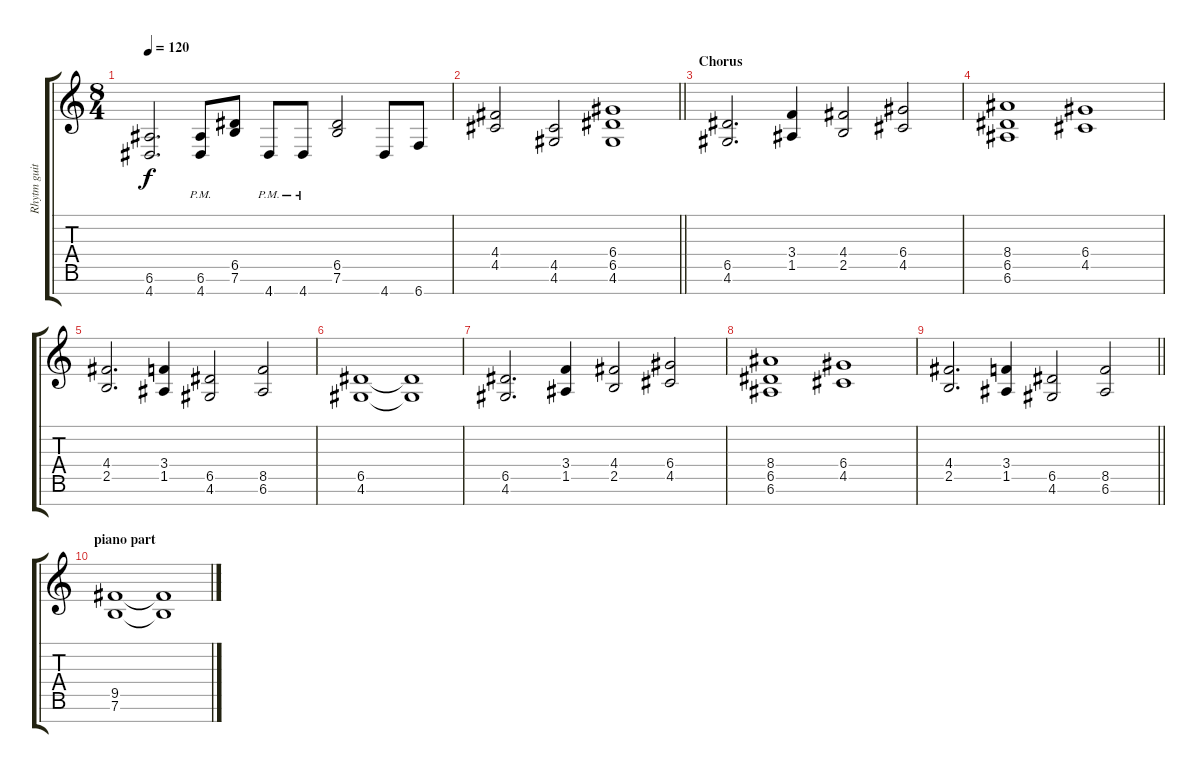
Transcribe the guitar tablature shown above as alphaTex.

\track ("Rhytm guitar" "Rhytm guit") {instrument distortionguitar}
\staff {score tabs}
\tuning (E4 B3 G3 D3 A2 E2 B1) {hide}
\ts (8 4)
\tempo 120
\clef g2
\ks c
(6.6 4.7).2{d dy f} (6.6{pm} 4.7{pm}).8 (6.5 7.6).8 4.7{pm}.8 4.7{pm}.8 (6.5 7.6).2 4.7.8 6.7.8 |
\barLineRight lightlight
(4.4 4.5).2 (4.5 4.6).2 (6.4 6.5 4.6).1 |
\section ("" "Chorus")
(6.5 4.6).2{d} (3.4 1.5).4 (4.4 2.5).2 (6.4 4.5).2 |
(8.4 6.5 6.6).1 (6.4 4.5).1 |
(4.4 2.5).2{d} (3.4 1.5).4 (6.5 4.6).2 (8.5 6.6).2 |
(6.5 4.6).1 (6.5{t} 4.6{t}).1 |
(6.5 4.6).2{d} (3.4 1.5).4 (4.4 2.5).2 (6.4 4.5).2 |
(8.4 6.5 6.6).1 (6.4 4.5).1 |
\barLineRight lightlight
(4.4 2.5).2{d} (3.4 1.5).4 (6.5 4.6).2 (8.5 6.6).2 |
\section ("" "piano part")
(9.5 7.6).1 (9.5{t} 7.6{t}).1
